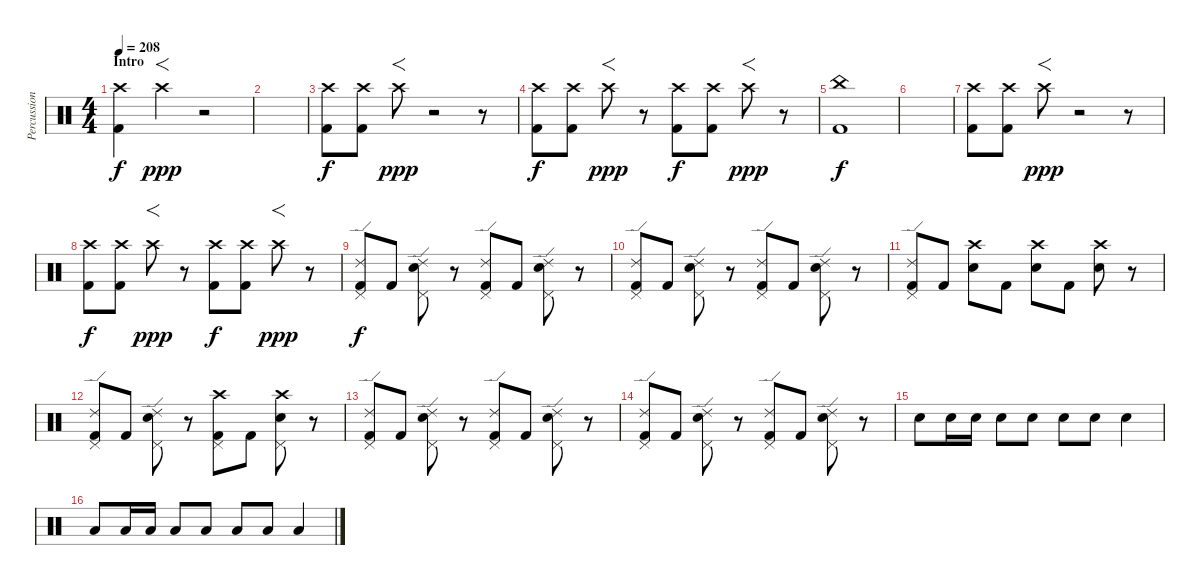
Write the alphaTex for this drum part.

\track ("Percussion" "Percussion") {instrument percussion}
\staff {score}
\articulation defaults
\ts (4 4)
\section ("" "Intro")
\tempo 208
\clef neutral
\ks c
("Crash high (hit)" "Kick (hit) 2").4{dy f} "Crash high (hit)".4{f dy ppp} r.2 |
|
("Crash high (hit)" "Kick (hit) 2").8{dy f} ("Crash high (hit)" "Kick (hit) 2").8 "Crash high (hit)".8{f dy ppp} r.2 r.8 |
("Crash high (hit)" "Kick (hit) 2").8{dy f} ("Crash high (hit)" "Kick (hit) 2").8 "Crash high (hit)".8{f dy ppp} r.8 ("Crash high (hit)" "Kick (hit) 2").8{dy f} ("Crash high (hit)" "Kick (hit) 2").8 "Crash high (hit)".8{f dy ppp} r.8 |
("China (hit)" "Kick (hit) 2").1{dy f} |
|
("Crash high (hit)" "Kick (hit) 2").8 ("Crash high (hit)" "Kick (hit) 2").8 "Crash high (hit)".8{f dy ppp} r.2 r.8 |
("Crash high (hit)" "Kick (hit) 2").8{dy f} ("Crash high (hit)" "Kick (hit) 2").8 "Crash high (hit)".8{f dy ppp} r.8 ("Crash high (hit)" "Kick (hit) 2").8{dy f} ("Crash high (hit)" "Kick (hit) 2").8 "Crash high (hit)".8{f dy ppp} r.8 |
("Ride (edge) 2" "Pedal Hi-Hat (hit)" "Kick (hit) 2").8{dy f} "Kick (hit) 2".8 ("Ride (edge) 2" "Snare (hit) 2" "Pedal Hi-Hat (hit)").8 r.8 ("Ride (edge) 2" "Pedal Hi-Hat (hit)" "Kick (hit) 2").8 "Kick (hit) 2".8 ("Ride (edge) 2" "Snare (hit) 2" "Pedal Hi-Hat (hit)").8 r.8 |
("Ride (edge) 2" "Pedal Hi-Hat (hit)" "Kick (hit) 2").8 "Kick (hit) 2".8 ("Ride (edge) 2" "Snare (hit) 2" "Pedal Hi-Hat (hit)").8 r.8 ("Ride (edge) 2" "Pedal Hi-Hat (hit)" "Kick (hit) 2").8 "Kick (hit) 2".8 ("Ride (edge) 2" "Snare (hit) 2" "Pedal Hi-Hat (hit)").8 r.8 |
("Ride (edge) 2" "Pedal Hi-Hat (hit)" "Kick (hit) 2").8 "Kick (hit) 2".8 ("Crash high (hit)" "Snare (hit) 2").8 "Kick (hit) 2".8 ("Crash high (hit)" "Snare (hit) 2").8 "Kick (hit) 2".8 ("Crash high (hit)" "Snare (hit) 2").8 r.8 |
("Ride (edge) 2" "Pedal Hi-Hat (hit)" "Kick (hit) 2").8 "Kick (hit) 2".8 ("Ride (edge) 2" "Snare (hit) 2" "Pedal Hi-Hat (hit)").8 r.8 ("Crash high (hit)" "Pedal Hi-Hat (hit)" "Kick (hit) 2").8 "Kick (hit) 2".8 ("Crash high (hit)" "Snare (hit) 2" "Pedal Hi-Hat (hit)").8 r.8 |
("Ride (edge) 2" "Pedal Hi-Hat (hit)" "Kick (hit) 2").8 "Kick (hit) 2".8 ("Ride (edge) 2" "Snare (hit) 2" "Pedal Hi-Hat (hit)").8 r.8 ("Ride (edge) 2" "Pedal Hi-Hat (hit)" "Kick (hit) 2").8 "Kick (hit) 2".8 ("Ride (edge) 2" "Snare (hit) 2" "Pedal Hi-Hat (hit)").8 r.8 |
("Ride (edge) 2" "Pedal Hi-Hat (hit)" "Kick (hit) 2").8 "Kick (hit) 2".8 ("Ride (edge) 2" "Snare (hit) 2" "Pedal Hi-Hat (hit)").8 r.8 ("Ride (edge) 2" "Pedal Hi-Hat (hit)" "Kick (hit) 2").8 "Kick (hit) 2".8 ("Ride (edge) 2" "Snare (hit) 2" "Pedal Hi-Hat (hit)").8 r.8 |
"Snare (hit) 2".8 "Snare (hit) 2".16 "Snare (hit) 2".16 "Snare (hit) 2".8 "Snare (hit) 2".8 "Snare (hit) 2".8 "Snare (hit) 2".8 "Snare (hit) 2".4 |
"Low Tom (hit)".8 "Low Tom (hit)".16 "Low Tom (hit)".16 "Low Tom (hit)".8 "Low Tom (hit)".8 "Low Tom (hit)".8 "Low Tom (hit)".8 "Low Tom (hit)".4
